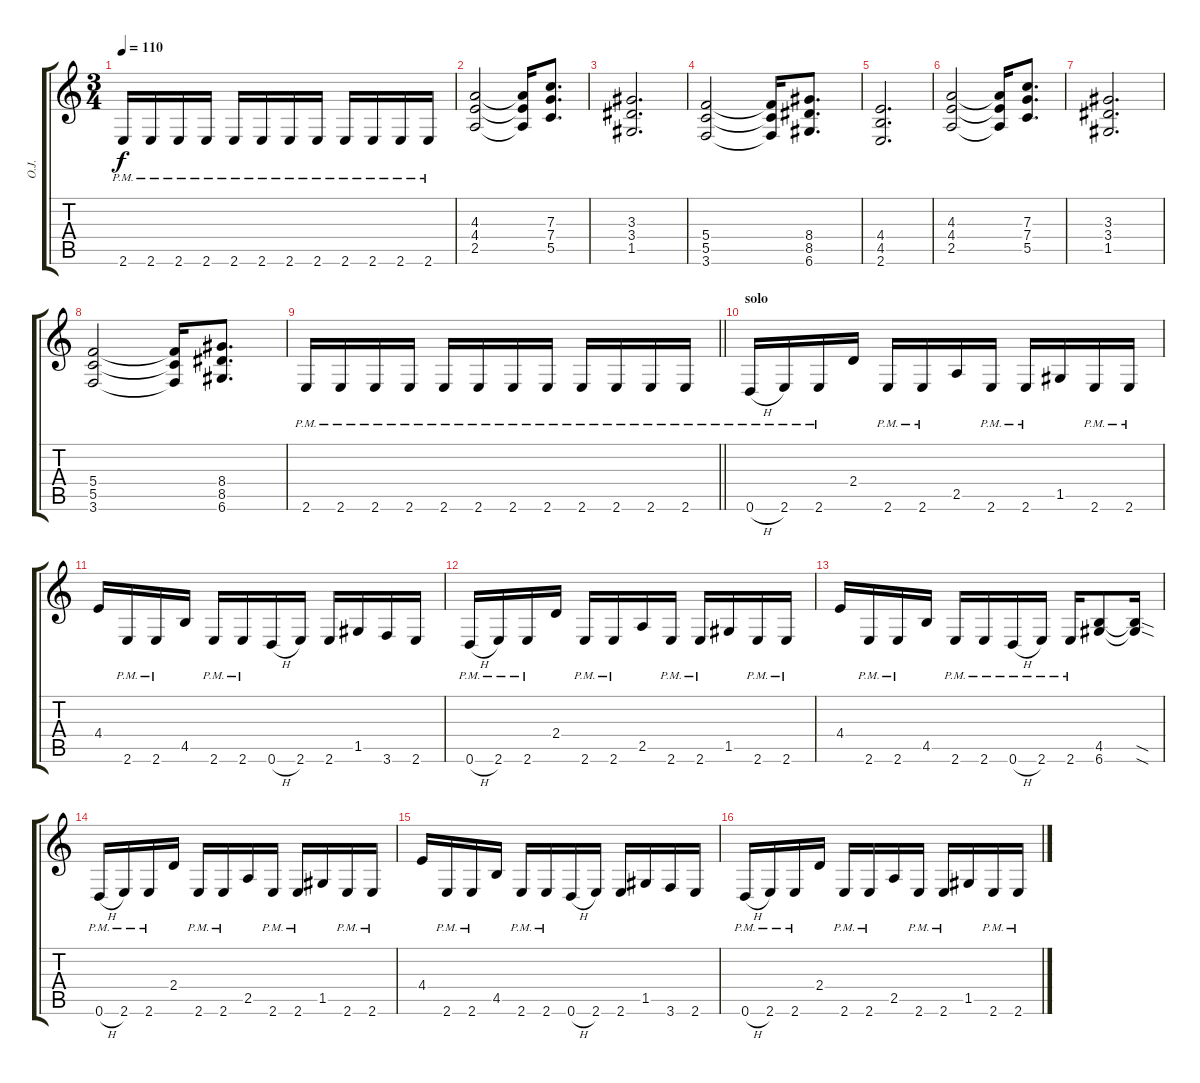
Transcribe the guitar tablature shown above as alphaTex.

\track ("O.J." "O.J.") {instrument distortionguitar}
\staff {score tabs}
\tuning (D4 A3 F3 C3 G2 D2) {hide}
\ts (3 4)
\tempo 110
\clef g2
\ks c
2.6{pm}.16{dy f} 2.6{pm}.16 2.6{pm}.16 2.6{pm}.16 2.6{pm}.16 2.6{pm}.16 2.6{pm}.16 2.6{pm}.16 2.6{pm}.16 2.6{pm}.16 2.6{pm}.16 2.6{pm}.16 |
(4.3 4.4 2.5).2 (4.3{t} 4.4{t} 2.5{t}).16 (7.3 7.4 5.5).8{d} |
(3.3 3.4 1.5).2{d} |
(5.4 5.5 3.6).2 (5.4{t} 5.5{t} 3.6{t}).16 (8.4 8.5 6.6).8{d} |
(4.4 4.5 2.6).2{d} |
(4.3 4.4 2.5).2 (4.3{t} 4.4{t} 2.5{t}).16 (7.3 7.4 5.5).8{d} |
(3.3 3.4 1.5).2{d} |
(5.4 5.5 3.6).2 (5.4{t} 5.5{t} 3.6{t}).16 (8.4 8.5 6.6).8{d} |
\barLineRight lightlight
2.6{pm}.16 2.6{pm}.16 2.6{pm}.16 2.6{pm}.16 2.6{pm}.16 2.6{pm}.16 2.6{pm}.16 2.6{pm}.16 2.6{pm}.16 2.6{pm}.16 2.6{pm}.16 2.6{pm}.16 |
\section ("" "solo")
0.6{h pm}.16 2.6{pm}.16 2.6{pm}.16 2.4.16 2.6{pm}.16 2.6{pm}.16 2.5.16 2.6{pm}.16 2.6{pm}.16 1.5.16 2.6{pm}.16 2.6{pm}.16 |
4.4.16 2.6{pm}.16 2.6{pm}.16 4.5.16 2.6{pm}.16 2.6{pm}.16 0.6{h}.16 2.6.16 2.6.16 1.5.16 3.6.16 2.6.16 |
0.6{h pm}.16 2.6{pm}.16 2.6{pm}.16 2.4.16 2.6{pm}.16 2.6{pm}.16 2.5.16 2.6{pm}.16 2.6{pm}.16 1.5.16 2.6{pm}.16 2.6{pm}.16 |
4.4.16 2.6{pm}.16 2.6{pm}.16 4.5.16 2.6{pm}.16 2.6{pm}.16 0.6{h pm}.16 2.6{pm}.16 2.6{pm}.16 (4.5 6.6).8 (4.5{sod t} 6.6{sod t}).16 |
0.6{h pm}.16 2.6{pm}.16 2.6{pm}.16 2.4.16 2.6{pm}.16 2.6{pm}.16 2.5.16 2.6{pm}.16 2.6{pm}.16 1.5.16 2.6{pm}.16 2.6{pm}.16 |
4.4.16 2.6{pm}.16 2.6{pm}.16 4.5.16 2.6{pm}.16 2.6{pm}.16 0.6{h}.16 2.6.16 2.6.16 1.5.16 3.6.16 2.6.16 |
0.6{h pm}.16 2.6{pm}.16 2.6{pm}.16 2.4.16 2.6{pm}.16 2.6{pm}.16 2.5.16 2.6{pm}.16 2.6{pm}.16 1.5.16 2.6{pm}.16 2.6{pm}.16
